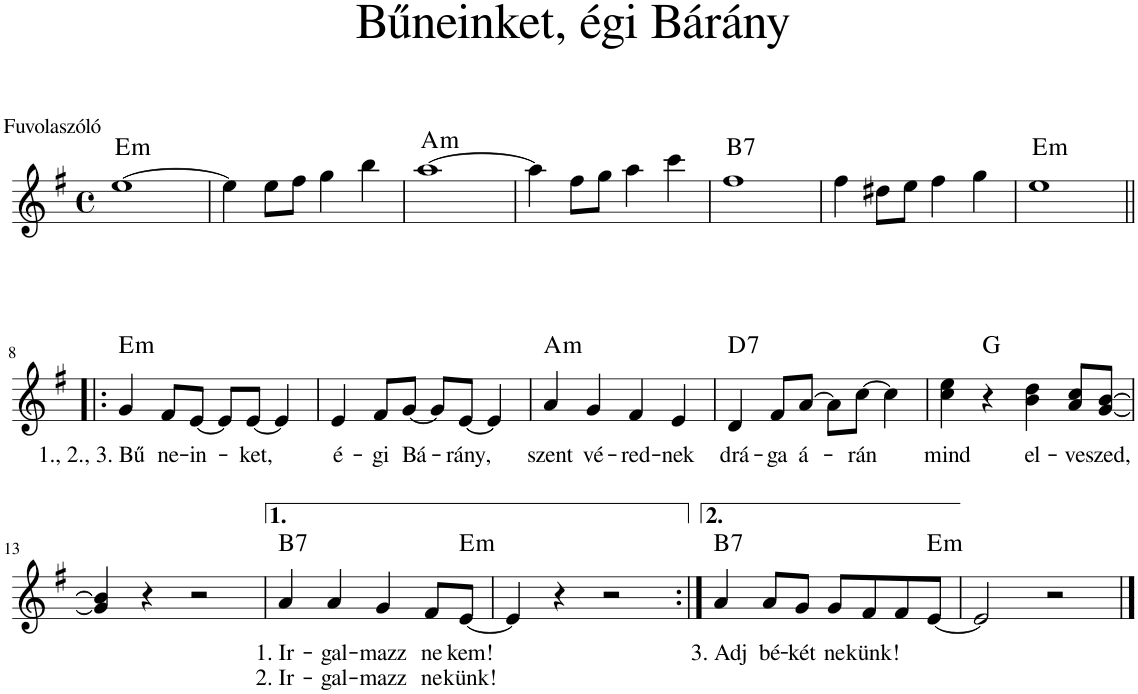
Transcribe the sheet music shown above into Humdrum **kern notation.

**kern	**text	**text	**harte
*part1	*part1	*part1	*part1
*staff1	*staff1	*staff1	*
*I"Piano	*	*	*
*I'Pno.	*	*	*
*clefG2	*	*	*
*k[f#]	*	*	*
*M4/4	*	*	*
*met(c)	*	*	*
=1	=1	=1	=1
!LO:TX:a:t=Fuvolaszóló	!	!	!LO:H:kt=m
[1ee	.	.	E:min
=2	=2	=2	=2
4ee\]	.	.	.
8ee\L	.	.	.
8ff#\J	.	.	.
4gg\	.	.	.
4bb\	.	.	.
=3	=3	=3	=3
!	!	!	!LO:H:kt=m
[1aa	.	.	A:min
=4	=4	=4	=4
4aa\]	.	.	.
8ff#\L	.	.	.
8gg\J	.	.	.
4aa\	.	.	.
4ccc\	.	.	.
=5	=5	=5	=5
!	!	!	!LO:H:kt=7
1ff#	.	.	B:7
=6	=6	=6	=6
4ff#\	.	.	.
8dd#X\L	.	.	.
8ee\J	.	.	.
4ff#\	.	.	.
4gg\	.	.	.
=7	=7	=7	=7
!	!	!	!LO:H:kt=m
1ee	.	.	E:min
!!LO:LB:g=z
=8!|:	=8!|:	=8!|:	=8!|:
!	!LO:LY:b	!	!LO:H:kt=m
4g/	1., 2., 3. Bű	.	E:min
!	!LO:LY:b	!	!
8f#/L	ne-	.	.
!	!LO:LY:b	!	!
[8e/J	-in-	.	.
8e/L]	.	.	.
!	!LO:LY:b	!	!
[8e/J	-ket,	.	.
4e/]	.	.	.
=9	=9	=9	=9
!	!LO:LY:b	!	!
4e/	é-	.	.
!	!LO:LY:b	!	!
8f#/L	-gi	.	.
!	!LO:LY:b	!	!
[8g/J	Bá-	.	.
8g/L]	.	.	.
!	!LO:LY:b	!	!
[8e/J	-rány,	.	.
4e/]	.	.	.
=10	=10	=10	=10
!	!LO:LY:b	!	!LO:H:kt=m
4a/	szent	.	A:min
!	!LO:LY:b	!	!
4g/	vé-	.	.
!	!LO:LY:b	!	!
4f#/	-red-	.	.
!	!LO:LY:b	!	!
4e/	-nek	.	.
=11	=11	=11	=11
!	!LO:LY:b	!	!LO:H:kt=7
4d/	drá-	.	D:7
!	!LO:LY:b	!	!
8f#/L	-ga	.	.
!	!LO:LY:b	!	!
[8a/J	á-	.	.
8a\L]	.	.	.
!	!LO:LY:b	!	!
[8cc\J	-rán	.	.
4cc\]	.	.	.
=12	=12	=12	=12
!	!LO:LY:b	!	!
4cc\ 4ee\	mind	.	.
4r	.	.	G:maj
!	!LO:LY:b	!	!
4b\ 4dd\	el-	.	.
!	!LO:LY:b	!	!
8a/ 8cc/L	-ve-	.	.
!	!LO:LY:b	!	!
[8g/ [8b/J	-szed,	.	.
!!LO:LB:g=z
=13	=13	=13	=13
4g/] 4b/]	.	.	.
4r	.	.	.
2r	.	.	.
=14	=14	=14	=14
!	!LO:LY:b	!LO:LY:b	!LO:H:kt=7
4a/	1. Ir-	2. Ir-	B:7
!	!LO:LY:b	!LO:LY:b	!
4a/	-gal-	-gal-	.
!	!LO:LY:b	!LO:LY:b	!
4g/	-mazz	-mazz	.
!	!LO:LY:b	!LO:LY:b	!
8f#/L	ne-	ne-	.
!	!LO:LY:b	!LO:LY:b	!LO:H:kt=m
[8e/J	-kem!	-künk!	E:min
=15	=15	=15	=15
4e/]	.	.	.
4r	.	.	.
2r	.	.	.
=16:|!	=16:|!	=16:|!	=16:|!
!	!LO:LY:b	!	!LO:H:kt=7
4a/	3. Adj	.	B:7
!	!LO:LY:b	!	!
8a/L	bé-	.	.
!	!LO:LY:b	!	!
8g/J	-két	.	.
!	!LO:LY:b	!	!
8g/L	ne-	.	.
!	!LO:LY:b	!	!
8f#/	-künk!	.	.
8f#/	.	.	.
!	!	!	!LO:H:kt=m
[8e/J	.	.	E:min
=17	=17	=17	=17
2e/]	.	.	.
2r	.	.	.
==	==	==	==
*-	*-	*-	*-
